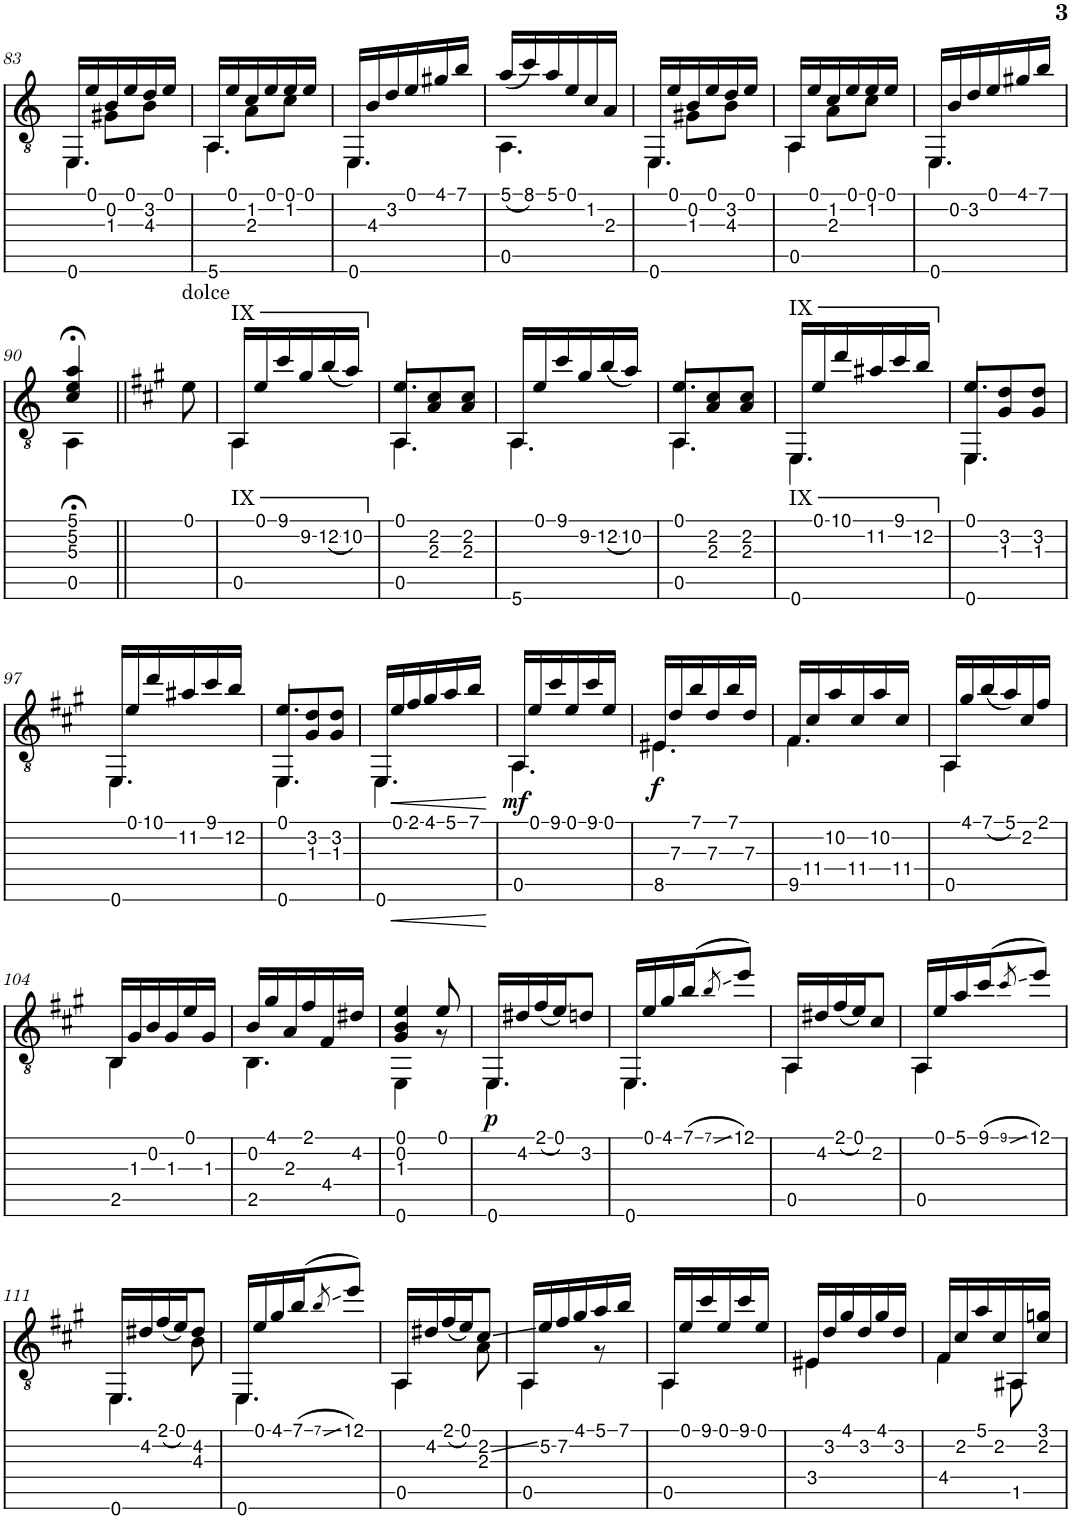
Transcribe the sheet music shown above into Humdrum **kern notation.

**kern	**kern	**dynam
*part1	*part1	*part1
*staff2	*staff1	*staff1/2
*I"Classical Guitar	*	*
!!LO:PB:g=z
*	*clefGv2	*
*k[]	*k[]	*
*a:	*a:	*
*M3/8	*M3/8	*
=83	=83	=83
*^	*^	*
*	*^	*	*^	*
16EELL	4.EE	8r	16EE/LL	4.EE\	8ryy	.
16e	.	.	16e/	.	.	.
16B	.	8G#XL	16B/	.	8G#X\L	.
16e	.	.	16e/	.	.	.
16d	.	8BJ	16d/	.	8B\J	.
16eJJ	.	.	16e/JJ	.	.	.
=84	=84	=84	=84	=84	=84	=84
16AALL	4.AA	8r	16AA/LL	4.AA\	8ryy	.
16e	.	.	16e/	.	.	.
16c	.	8AL	16c/	.	8A\L	.
16e	.	.	16e/	.	.	.
16e	.	8cJ	16e/	.	8c\J	.
16eJJ	.	.	16e/JJ	.	.	.
*	*v	*v	*	*	*	*
*	*	*	*v	*v	*
=85	=85	=85	=85	=85
16EELL	4.EE	16EE/LL	4.EE\	.
16B	.	16B/	.	.
16d	.	16d/	.	.
16e	.	16e/	.	.
16g#X	.	16g#X/	.	.
16bJJ	.	16b/JJ	.	.
=86	=86	=86	=86	=86
16aLL	4.AA	(<16a/LL	4.AA\	.
16cc	.	16cc/)	.	.
16a	.	16a/	.	.
16e	.	16e/	.	.
16c	.	16c/	.	.
16AJJ	.	16A/JJ	.	.
=87	=87	=87	=87	=87
*	*^	*	*^	*
16EELL	4.EE	8r	16EE/LL	4.EE\	8ryy	.
16e	.	.	16e/	.	.	.
16B	.	8G#XL	16B/	.	8G#X\L	.
16e	.	.	16e/	.	.	.
16d	.	8BJ	16d/	.	8B\J	.
16eJJ	.	.	16e/JJ	.	.	.
=88	=88	=88	=88	=88	=88	=88
16AALL	4.AA	8r	16AA/LL	4.AA\	8ryy	.
16e	.	.	16e/	.	.	.
16c	.	8AL	16c/	.	8A\L	.
16e	.	.	16e/	.	.	.
16e	.	8cJ	16e/	.	8c\J	.
16eJJ	.	.	16e/JJ	.	.	.
*	*v	*v	*	*	*	*
*	*	*	*v	*v	*
=89	=89	=89	=89	=89
16EELL	4.EE	16EE/LL	4.EE\	.
16B	.	16B/	.	.
16d	.	16d/	.	.
16e	.	16e/	.	.
16g#X	.	16g#X/	.	.
16bJJ	.	16b/JJ	.	.
!!LO:LB:g=z	!!
=90	=90	=90	=90	=90
4c;< 4e;< 4a;<	4AA	4c/;< 4e/;< 4a/;<	4AA\	.
*v	*v	*	*	*
*	*v	*v	*
=90X1||	=90X1||	=90X1||
*k[f#c#g#]	*k[f#c#g#]	*
*A:	*A:	*
*^	*^	*
!	!	!LO:TX:a:t=dolce	!	!
*v	*v	*	*	*
*	*v	*v	*
8e	8e\	.
=91	=91	=91
*^	*^	*
!	!	!LO:TX:a:t=IX	!	!
!LO:TX:a:t=IX	!	!	!	!
16AALL	4.AA	16AA/LL	4.AA\	.
16e	.	16e/	.	.
16cc#	.	16cc#/	.	.
16g#	.	16g#/	.	.
16b	.	(<16b/	.	.
16aJJ	.	16a/JJ)	.	.
=92	=92	=92	=92	=92
*	*^	*	*^	*
4.e	4.AA	8AAL	4.e/	4.AA\	8AA/L	.
.	.	8A\ 8c#\	.	.	8A/ 8c#/	.
.	.	8A\ 8c#\J	.	.	8A/ 8c#/J	.
*	*v	*v	*	*	*	*
*	*	*	*v	*v	*
=93	=93	=93	=93	=93
16AALL	4.AA	16AA/LL	4.AA\	.
16e	.	16e/	.	.
16cc#	.	16cc#/	.	.
16g#	.	16g#/	.	.
16b	.	(<16b/	.	.
16aJJ	.	16a/JJ)	.	.
=94	=94	=94	=94	=94
*	*^	*	*^	*
4.e	4.AA	8AAL	4.e/	4.AA\	8AA/L	.
.	.	8A\ 8c#\	.	.	8A/ 8c#/	.
.	.	8A\ 8c#\J	.	.	8A/ 8c#/J	.
=95	=95	=95	=95	=95	=95	=95
!	!	!	!LO:TX:a:t=IX	!	!	!
!LO:TX:a:t=IX	!	!	!	!	!	!
*	*v	*v	*	*	*	*
*	*	*	*v	*v	*
16EELL	4.EE	16EE/LL	4.EE\	.
16e	.	16e/	.	.
16dd	.	16dd/	.	.
16a#X	.	16a#X/	.	.
16cc#	.	16cc#/	.	.
16bJJ	.	16b/JJ	.	.
=96	=96	=96	=96	=96
*	*^	*	*^	*
4.e	4.EE	8EEL	4.e/	4.EE\	8EE/L	.
.	.	8G#\ 8d\	.	.	8G#/ 8d/	.
.	.	8G#\ 8d\J	.	.	8G#/ 8d/J	.
*	*v	*v	*	*	*	*
*	*	*	*v	*v	*
!!LO:LB:g=z
=97	=97	=97	=97	=97
16EELL	4.EE	16EE/LL	4.EE\	.
16e	.	16e/	.	.
16dd	.	16dd/	.	.
16a#X	.	16a#X/	.	.
16cc#	.	16cc#/	.	.
16bJJ	.	16b/JJ	.	.
=98	=98	=98	=98	=98
*	*^	*	*^	*
4.e	4.EE	8EEL	4.e/	4.EE\	8EE/L	.
.	.	8G#\ 8d\	.	.	8G#/ 8d/	.
.	.	8G#\ 8d\J	.	.	8G#/ 8d/J	.
*	*v	*v	*	*	*	*
*	*	*	*v	*v	*
=99	=99	=99	=99	=99
16EELL	4.EE	16EE/LL	4.EE\	.
!	!	!	!	!LO:HP:b
16e	.	16e/	.	<
16f#	.	16f#/	.	.
16g#	.	16g#/	.	.
16a	.	16a/	.	.
16bJJ	.	16b/JJ	.	.
*v	*v	*	*	*
*	*v	*v	*
.	.	[
=100	=100	=100
*^	*^	*
!	!	!	!	!LO:DY:b
16AALL	4.AA	16AA/LL	4.AA\	mf
16e	.	16e/	.	.
16cc#	.	16cc#/	.	.
16e	.	16e/	.	.
16cc#	.	16cc#/	.	.
16eJJ	.	16e/JJ	.	.
=101	=101	=101	=101	=101
!	!	!	!	!LO:DY:b
16E#XLL	4.E#	16E#X/LL	4.E#\	f
16d	.	16d/	.	.
16b	.	16b/	.	.
16d	.	16d/	.	.
16b	.	16b/	.	.
16dJJ	.	16d/JJ	.	.
=102	=102	=102	=102	=102
16F#LL	4.F#	16F#/LL	4.F#\	.
16c#	.	16c#/	.	.
16a	.	16a/	.	.
16c#	.	16c#/	.	.
16a	.	16a/	.	.
16c#JJ	.	16c#/JJ	.	.
=103	=103	=103	=103	=103
16AALL	4.AA	16AA/LL	4.AA\	.
16g#	.	16g#/	.	.
16b	.	(<16b/	.	.
16a	.	16a/)	.	.
16c#	.	16c#/	.	.
16f#JJ	.	16f#/JJ	.	.
!!LO:LB:g=z	!!
=104	=104	=104	=104	=104
16BBLL	4.BB	16BB/LL	4.BB\	.
16G#	.	16G#/	.	.
16B	.	16B/	.	.
16G#	.	16G#/	.	.
16e	.	16e/	.	.
16G#JJ	.	16G#/JJ	.	.
=105	=105	=105	=105	=105
16BLL	4.BB	16B/LL	4.BB\	.
16g#	.	16g#/	.	.
16A	.	16A/	.	.
16f#	.	16f#/	.	.
16F#	.	16F#/	.	.
16d#XJJ	.	16d#X/JJ	.	.
=106	=106	=106	=106	=106
4G# 4B 4e	4EE	4G#/ 4B/ 4e/	4EE\	.
8e	8r	8e/	8r	.
=107	=107	=107	=107	=107
!	!	!	!	!LO:DY:b
16EELL	4.EE	16EE/LL	4.EE\	p
16d#X	.	16d#X/	.	.
16f#	.	(<16f#/	.	.
16eJ	.	16e/J)	.	.
8dnJ	.	8dn/J	.	.
=108	=108	=108	=108	=108
16EELL	4.EE	16EE/LL	4.EE\	.
16e	.	16e/	.	.
16g#	.	16g#/	.	.
16bJ	.	(16b/J	.	.
qb	.	8qb/	.	.
8eeJ	.	8ee/J)	.	.
=109	=109	=109	=109	=109
16AALL	4.AA	16AA/LL	4.AA\	.
16d#X	.	16d#X/	.	.
16f#	.	(<16f#/	.	.
16eJ	.	16e/J)	.	.
8c#J	.	8c#/J	.	.
=110	=110	=110	=110	=110
16AALL	4.AA	16AA/LL	4.AA\	.
16e	.	16e/	.	.
16a	.	16a/	.	.
16cc#J	.	(16cc#/J	.	.
qcc#	.	8qcc#/	.	.
8eeJ	.	8ee/J)	.	.
!!LO:LB:g=z
=111	=111	=111	=111	=111
*	*^	*	*^	*
16EELL	4.EE	4r	16EE/LL	4.EE\	4ryy	.
16d#X	.	.	16d#X/	.	.	.
16f#	.	.	(<16f#/	.	.	.
16eJ	.	.	16e/J)	.	.	.
8d#J	.	8B	8d#/J	.	8B\	.
*	*v	*v	*	*	*	*
*	*	*	*v	*v	*
=112	=112	=112	=112	=112
16EELL	4.EE	16EE/LL	4.EE\	.
16e	.	16e/	.	.
16g#	.	16g#/	.	.
16bJ	.	(16b/J	.	.
qb	.	8qb/	.	.
8eeJ	.	8ee/J)	.	.
=113	=113	=113	=113	=113
16AALL	4AA	16AA/LL	4AA\	.
16d#X	.	16d#X/	.	.
16f#	.	(<16f#/	.	.
16eJ	.	16e/J)	.	.
8c#J	8A	8c#/J	8A\	.
=114	=114	=114	=114	=114
16AALL	4AA	16AA/LL	4AA\	.
16e<	.	16e/	.	.
16f#	.	16f#/	.	.
16g#	.	16g#/	.	.
16a	8r	16a/	8r	.
16bJJ	.	16b/JJ	.	.
=115	=115	=115	=115	=115
16AALL	4.AA	16AA/LL	4.AA\	.
16e	.	16e/	.	.
16cc#	.	16cc#/	.	.
16e	.	16e/	.	.
16cc#	.	16cc#/	.	.
16eJJ	.	16e/JJ	.	.
=116	=116	=116	=116	=116
16E#XLL	4.E#	16E#X/LL	4.E#\	.
16d	.	16d/	.	.
16g#	.	16g#/	.	.
16d	.	16d/	.	.
16g#	.	16g#/	.	.
16dJJ	.	16d/JJ	.	.
=117	=117	=117	=117	=117
16F#LL	4F#	16F#/LL	4F#\	.
16c#	.	16c#/	.	.
16a	.	16a/	.	.
16c#	.	16c#/	.	.
16AA#X	8AA#	16AA#X/	8AA#\	.
16c#\ 16gn\JJ	.	16c#/ 16gn/JJ	.	.
*v	*v	*	*	*
*	*v	*v	*
=	=	=
*-	*-	*-
